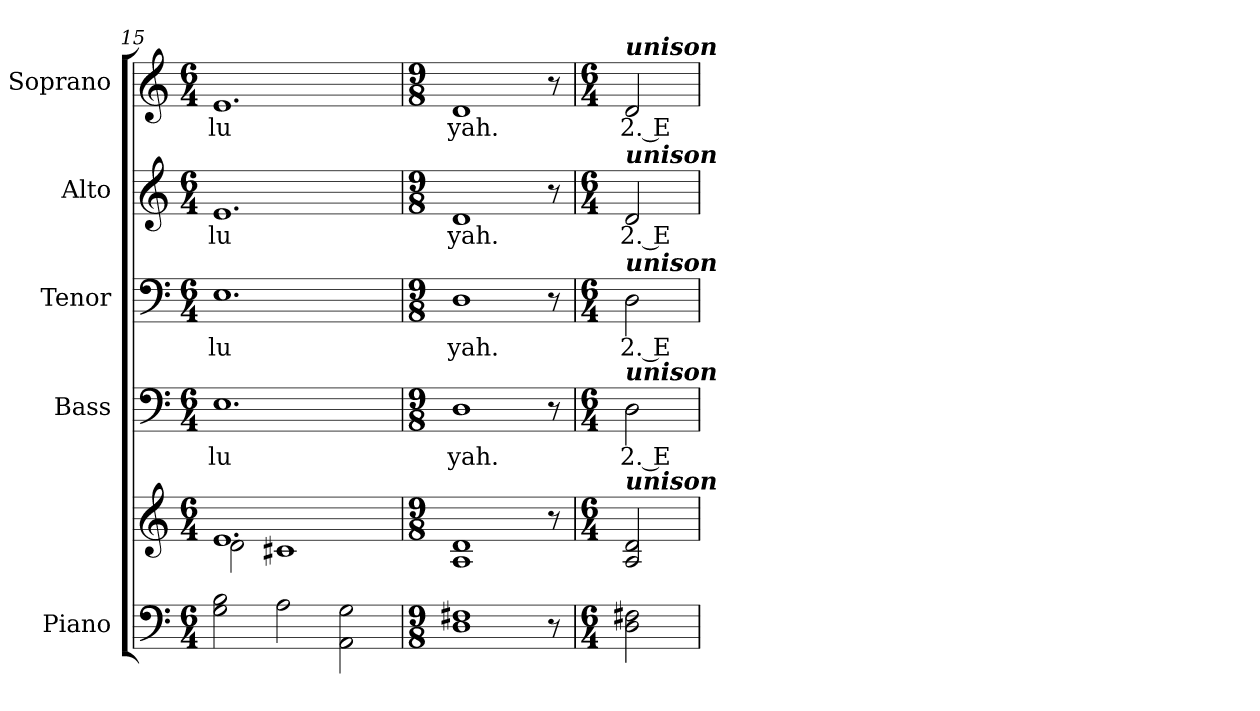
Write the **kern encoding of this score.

**kern	**kern	**kern	**text	**kern	**text	**kern	**text	**kern	**text
*part5	*part5	*part4	*part4	*part3	*part3	*part2	*part2	*part1	*part1
*staff6	*staff5	*staff4	*staff4	*staff3	*staff3	*staff2	*staff2	*staff1	*staff1
*I"Piano	*	*I"Bass	*	*I"Tenor	*	*I"Alto	*	*I"Soprano	*
*I'Pno.	*	*I'B.	*	*I'T.	*	*I'A.	*	*I'S.	*
*clefF4	*clefG2	*clefF4	*	*clefF4	*	*clefG2	*	*clefG2	*
*k[]	*k[]	*k[]	*	*k[]	*	*k[]	*	*k[]	*
*C:	*C:	*C:	*	*C:	*	*C:	*	*C:	*
*M6/4	*M6/4	*M6/4	*	*M6/4	*	*M6/4	*	*M6/4	*
=15	=15	=15	=15	=15	=15	=15	=15	=15	=15
*	*^	*	*	*	*	*	*	*	*
!	!	!	!	!LO:LY:b:color=#000000	!	!	!	!	!	!
!	!	!	!	!	!	!LO:LY:b:color=#000000	!	!	!	!
!	!	!	!	!	!	!	!	!LO:LY:b:color=#000000	!	!
!	!	!	!	!	!	!	!	!	!	!LO:LY:b:color=#000000
2Gi\ 2Bi	1.ei	2di\	1.Ei	lu	1.Ei	lu	1.ei	lu	1.ei	lu
2Ai\	.	1c#Xi	.	.	.	.	.	.	.	.
2AAi\ 2Gi	.	.	.	.	.	.	.	.	.	.
*	*v	*v	*	*	*	*	*	*	*	*
=16	=16	=16	=16	=16	=16	=16	=16	=16	=16
*M9/8	*M9/8	*M9/8	*	*M9/8	*	*M9/8	*	*M9/8	*
!	!	!	!LO:LY:b:color=#000000	!	!	!	!	!	!
!	!	!	!	!	!LO:LY:b:color=#000000	!	!	!	!
!	!	!	!	!	!	!	!LO:LY:b:color=#000000	!	!
!	!	!	!	!	!	!	!	!	!LO:LY:b:color=#000000
1Di 1F#Xi	1Ai 1di	1Di	yah.	1Di	yah.	1di	yah.	1di	yah.
8r	8r	8r	.	8r	.	8r	.	8r	.
!!LO:PB:g=z
=17	=17	=17	=17	=17	=17	=17	=17	=17	=17
*M6/4	*M6/4	*M6/4	*	*M6/4	*	*M6/4	*	*M6/4	*
!	!	!	!LO:LY:b:color=#000000	!	!	!	!	!	!
!	!	!	!	!	!LO:LY:b:color=#000000	!	!	!	!
!	!	!	!	!	!	!	!LO:LY:b:color=#000000	!	!
!	!	!	!	!	!	!	!	!LO:TX:a:Bi:t=unison	!
!	!	!	!	!	!	!LO:TX:a:Bi:t=unison	!	!	!
!	!	!	!	!LO:TX:a:Bi:t=unison	!	!	!	!	!
!	!	!LO:TX:a:Bi:t=unison	!	!	!	!	!	!	!
!	!LO:TX:a:Bi:t=unison	!	!	!	!	!	!	!	!
!	!	!	!	!	!	!	!	!	!LO:LY:b:color=#000000
2Di\ 2F#Xi	2Ai/ 2di	2Di\	2. E-	2Di\	2. E-	2di/	2. E-	2di/	2. E-
=	=	=	=	=	=	=	=	=	=
*-	*-	*-	*-	*-	*-	*-	*-	*-	*-
